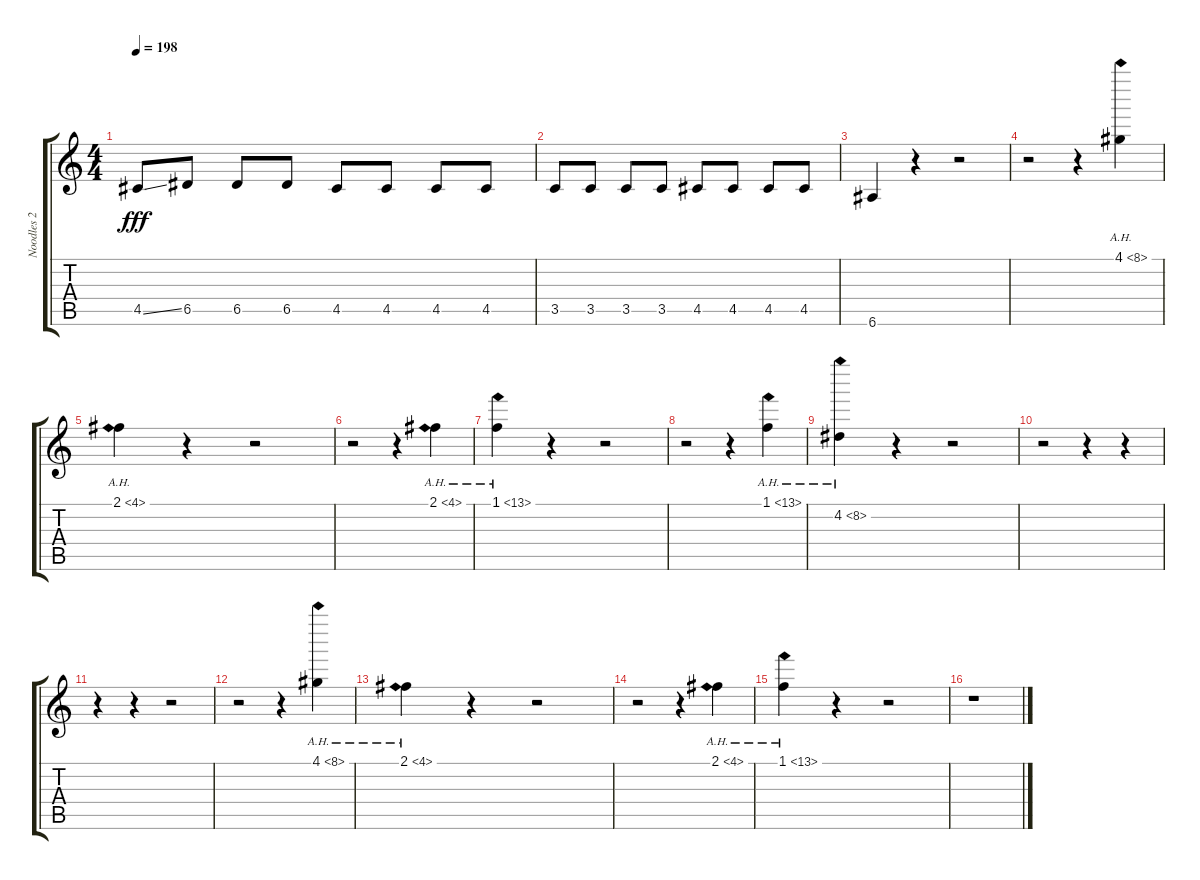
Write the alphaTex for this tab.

\track ("Noodles 2" "Noodles 2") {instrument distortionguitar}
\staff {score tabs}
\tuning (E4 B3 G3 D3 A2 E2) {hide}
\ts (4 4)
\tempo 198
\clef g2
\ks c
4.5{ss}.8{dy fff} 6.5.8 6.5.8 6.5.8 4.5.8 4.5.8 4.5.8 4.5.8 |
3.5.8 3.5.8 3.5.8 3.5.8 4.5.8 4.5.8 4.5.8 4.5.8 |
6.6.4 r.4 r.2 |
r.2 r.4 4.1{ah 4}.4 |
2.1{ah 2}.4 r.4 r.2 |
r.2 r.4 2.1{ah 2}.4 |
1.1{ah 12}.4 r.4 r.2 |
r.2 r.4 1.1{ah 12}.4 |
4.2{ah 4}.4 r.4 r.2 |
r.2 r.4 r.4 |
r.4 r.4 r.2 |
r.2 r.4 4.1{ah 4}.4 |
2.1{ah 2}.4 r.4 r.2 |
r.2 r.4 2.1{ah 2}.4 |
1.1{ah 12}.4 r.4 r.2 |
r.1
